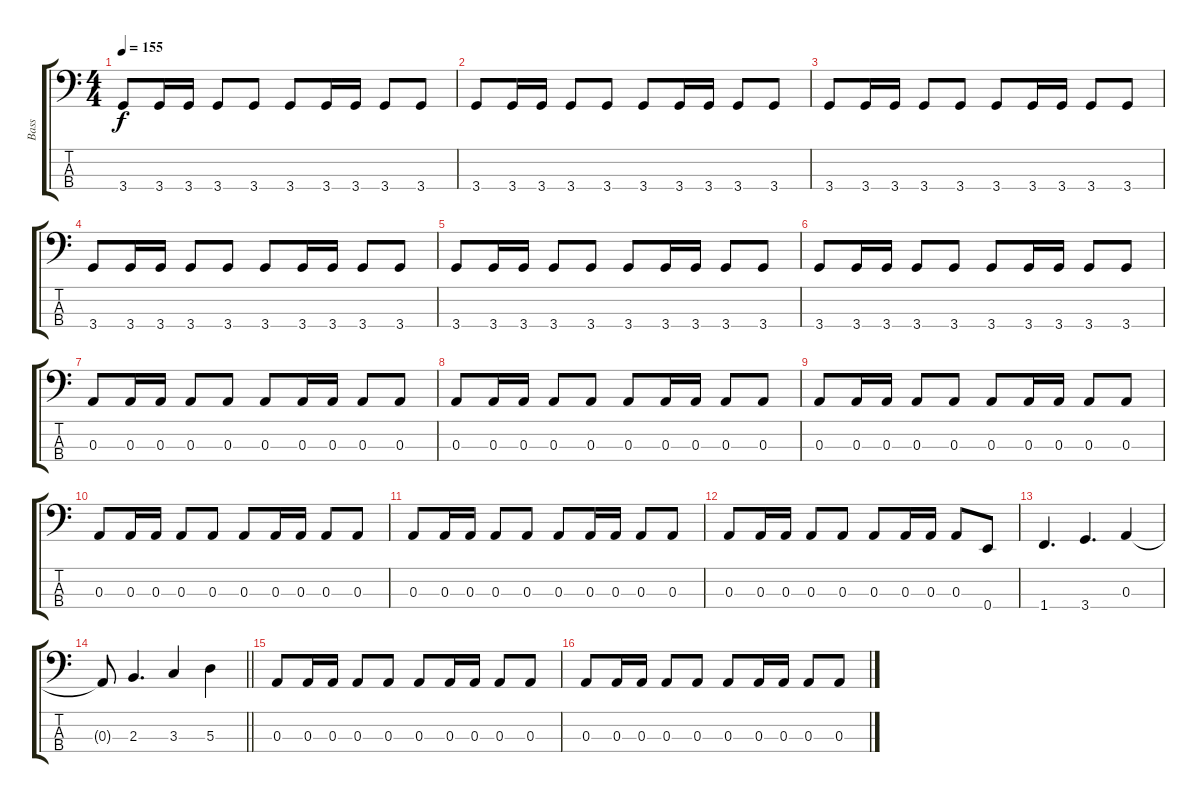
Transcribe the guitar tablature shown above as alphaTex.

\track ("Bass" "Bass") {instrument electricbassfinger}
\staff {score tabs}
\tuning (G2 D2 A1 E1) {hide}
\ts (4 4)
\tempo 155
\clef f4
\ks c
3.4.8{dy f} 3.4.16 3.4.16 3.4.8 3.4.8 3.4.8 3.4.16 3.4.16 3.4.8 3.4.8 |
3.4.8 3.4.16 3.4.16 3.4.8 3.4.8 3.4.8 3.4.16 3.4.16 3.4.8 3.4.8 |
3.4.8 3.4.16 3.4.16 3.4.8 3.4.8 3.4.8 3.4.16 3.4.16 3.4.8 3.4.8 |
3.4.8 3.4.16 3.4.16 3.4.8 3.4.8 3.4.8 3.4.16 3.4.16 3.4.8 3.4.8 |
3.4.8 3.4.16 3.4.16 3.4.8 3.4.8 3.4.8 3.4.16 3.4.16 3.4.8 3.4.8 |
3.4.8 3.4.16 3.4.16 3.4.8 3.4.8 3.4.8 3.4.16 3.4.16 3.4.8 3.4.8 |
0.3.8 0.3.16 0.3.16 0.3.8 0.3.8 0.3.8 0.3.16 0.3.16 0.3.8 0.3.8 |
0.3.8 0.3.16 0.3.16 0.3.8 0.3.8 0.3.8 0.3.16 0.3.16 0.3.8 0.3.8 |
0.3.8 0.3.16 0.3.16 0.3.8 0.3.8 0.3.8 0.3.16 0.3.16 0.3.8 0.3.8 |
0.3.8 0.3.16 0.3.16 0.3.8 0.3.8 0.3.8 0.3.16 0.3.16 0.3.8 0.3.8 |
0.3.8 0.3.16 0.3.16 0.3.8 0.3.8 0.3.8 0.3.16 0.3.16 0.3.8 0.3.8 |
0.3.8 0.3.16 0.3.16 0.3.8 0.3.8 0.3.8 0.3.16 0.3.16 0.3.8 0.4.8 |
1.4.4{d} 3.4.4{d} 0.3.4 |
\barLineRight lightlight
0.3{t}.8 2.3.4{d} 3.3.4 5.3.4 |
0.3.8 0.3.16 0.3.16 0.3.8 0.3.8 0.3.8 0.3.16 0.3.16 0.3.8 0.3.8 |
0.3.8 0.3.16 0.3.16 0.3.8 0.3.8 0.3.8 0.3.16 0.3.16 0.3.8 0.3.8
